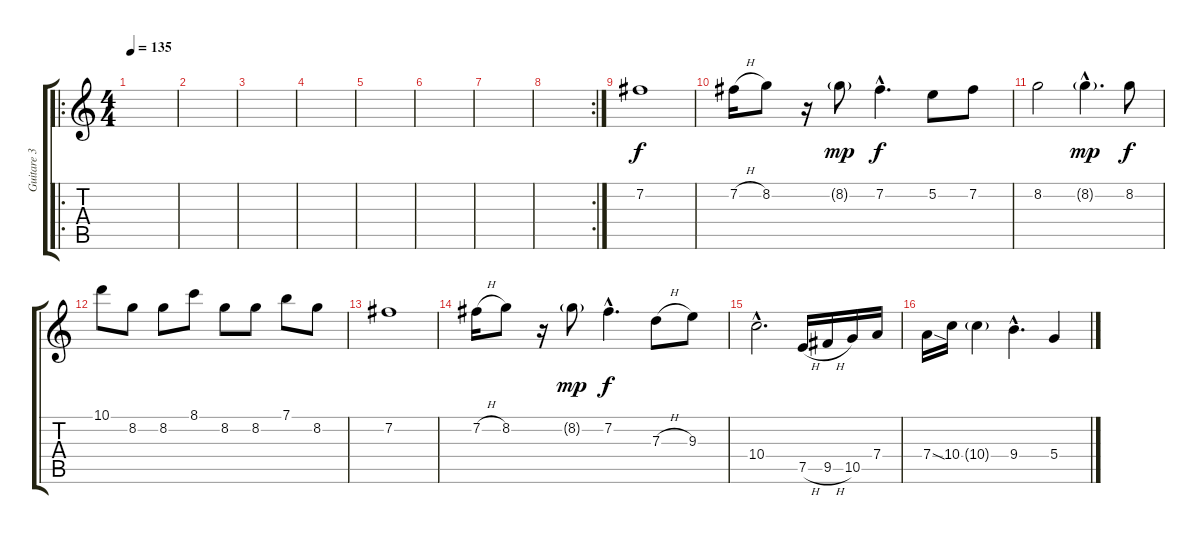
\track ("Guitare 3" "Guitare 3") {instrument distortionguitar}
\staff {score tabs}
\tuning (E4 B3 G3 D3 A2 D2) {hide}
\ro
\ts (4 4)
\tempo 135
\clef g2
\ks c
|
|
|
|
|
|
|
\rc 2
|
7.2.1 |
7.2{h}.16 8.2.8 r.16 8.2{g}.8{dy mp} 7.2{hac}.4{d dy f} 5.2.8 7.2.8 |
8.2.2 8.2{g hac}.4{d dy mp} 8.2.8{dy f} |
10.1.8 8.2.8 8.2.8 8.1.8 8.2.8 8.2.8 7.1.8 8.2.8 |
7.2.1 |
7.2{h}.16 8.2.8 r.16 8.2{g}.8{dy mp} 7.2{hac}.4{d dy f} 7.3{h}.8 9.3.8 |
10.4{hac}.2{d} 7.5{h}.16 9.5{h}.16 10.5.16 7.4.16 |
7.4{sod}.16 10.4.16 10.4{g}.4 9.4{hac}.4{d} 5.4.4
